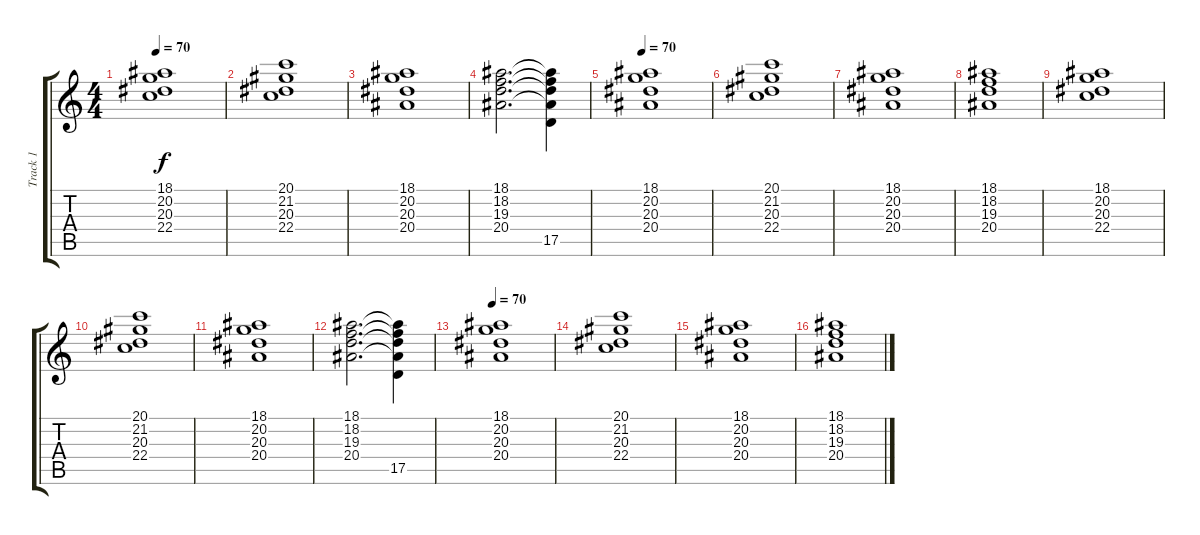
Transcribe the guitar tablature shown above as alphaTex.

\track ("Track 1" "Track 1") {instrument rockorgan}
\staff {score tabs}
\tuning (E4 B3 G3 D3 A2 E2) {hide}
\ts (4 4)
\tempo 70
\clef g2
\ks c
(18.1 20.2 20.3 22.4).1{dy f} |
(20.1 21.2 20.3 22.4).1 |
(18.1 20.2 20.3 20.4).1 |
(18.1 18.2 19.3 20.4).2{d} (18.1{t} 18.2{t} 19.3{t} 20.4{t} 17.5).4 |
\tempo 70
(18.1 20.2 20.3 20.4).1 |
(20.1 21.2 20.3 22.4).1 |
(18.1 20.2 20.3 20.4).1 |
(18.1 18.2 19.3 20.4).1 |
(18.1 20.2 20.3 22.4).1 |
(20.1 21.2 20.3 22.4).1 |
(18.1 20.2 20.3 20.4).1 |
(18.1 18.2 19.3 20.4).2{d} (18.1{t} 18.2{t} 19.3{t} 20.4{t} 17.5).4 |
\tempo 70
(18.1 20.2 20.3 20.4).1 |
(20.1 21.2 20.3 22.4).1 |
(18.1 20.2 20.3 20.4).1 |
(18.1 18.2 19.3 20.4).1
